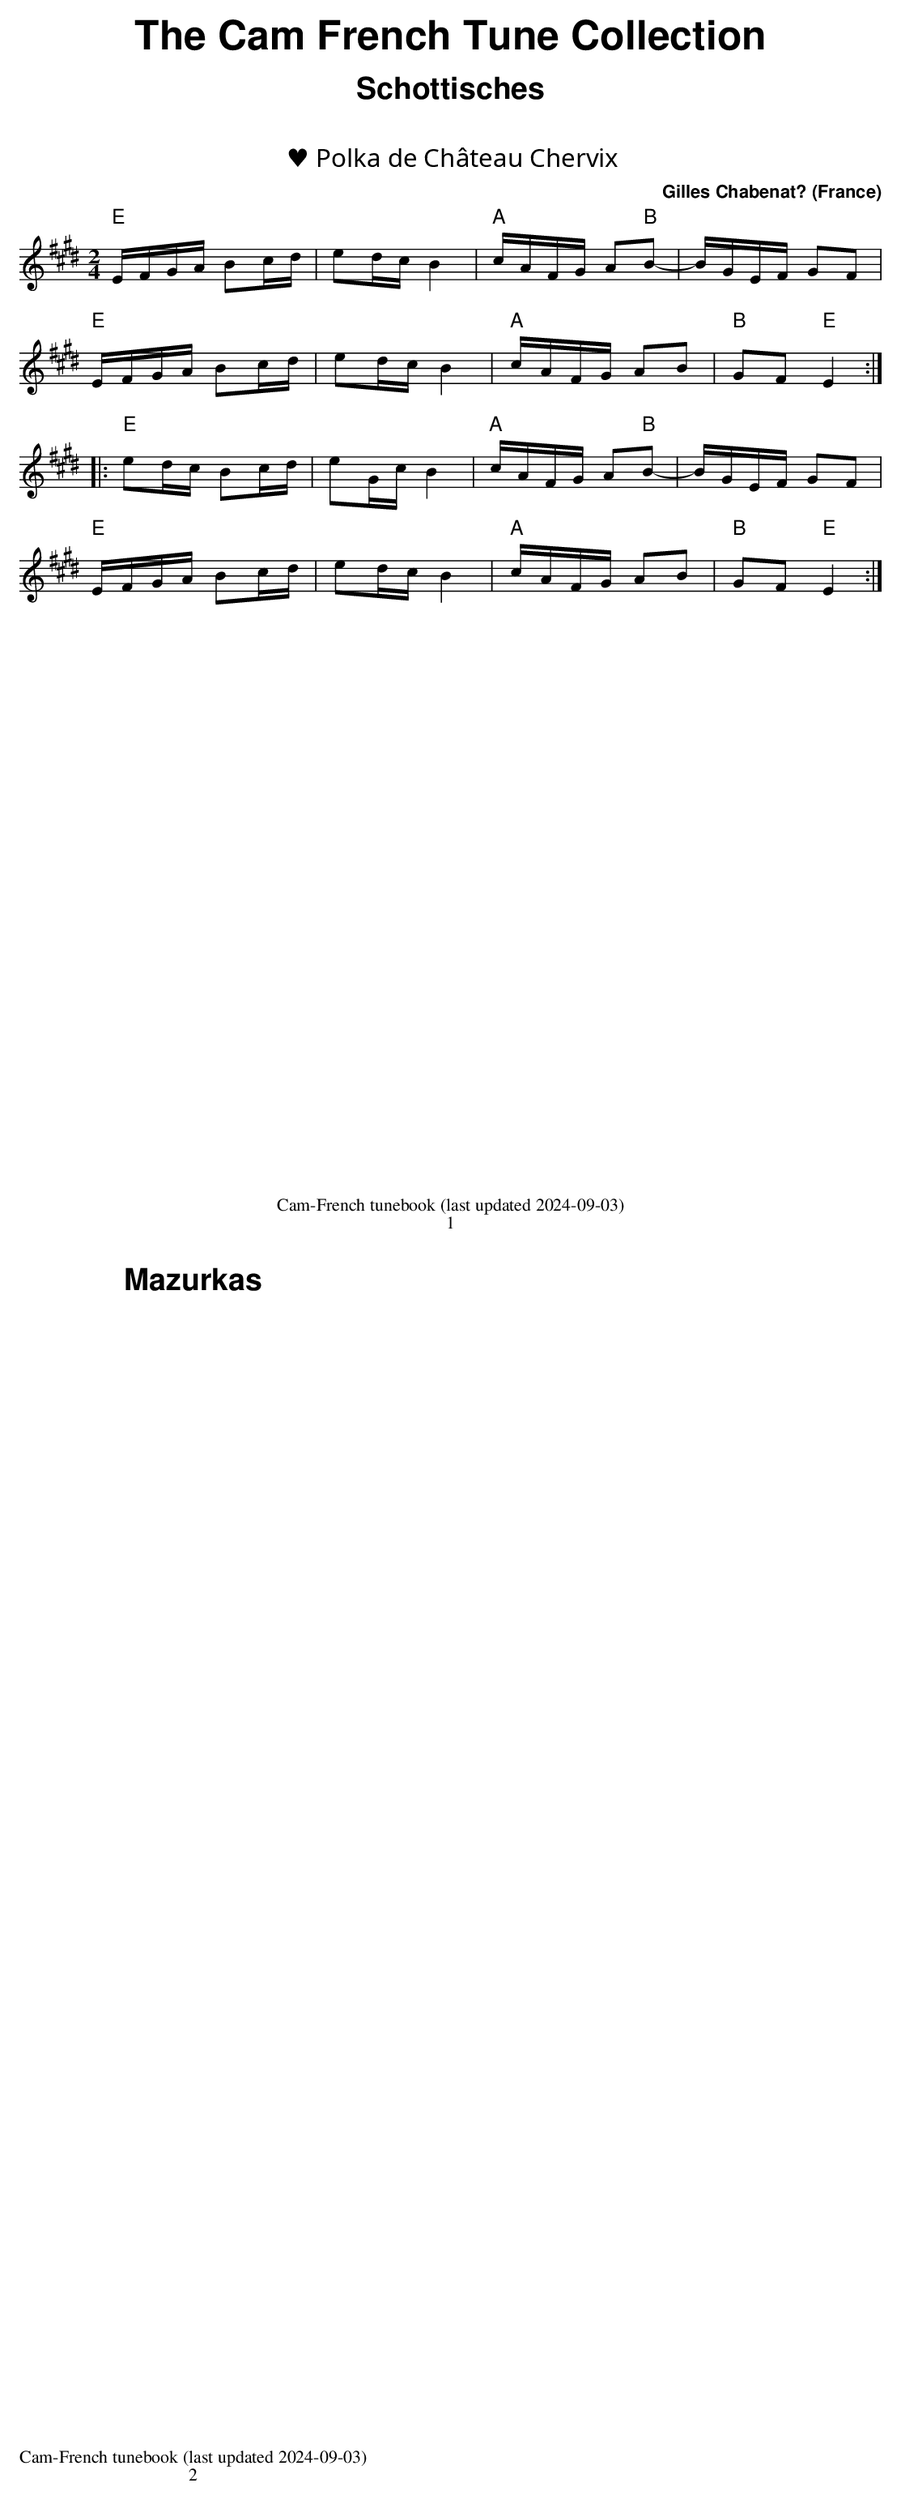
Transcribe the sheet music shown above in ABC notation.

X:1
T:♥ Polka de Château Chervix
C:Gilles Chabenat?
M:2/4
L:1/16
O:France
K:Emaj
"E"EFGA B2cd|e2dcB4|"A"cAFG A2"B"B2-|BGEF G2F2|
"E"EFGA B2cd|e2dcB4|"A"cAFG A2B2|"B"G2F2"E"E4:|
|:"E"e2dc B2cd|e2GcB4|"A"cAFG A2"B"B2-|BGEF G2F2|
"E"EFGA B2cd|e2dcB4|"A"cAFG A2B2|"B"G2F2"E"E4:|
